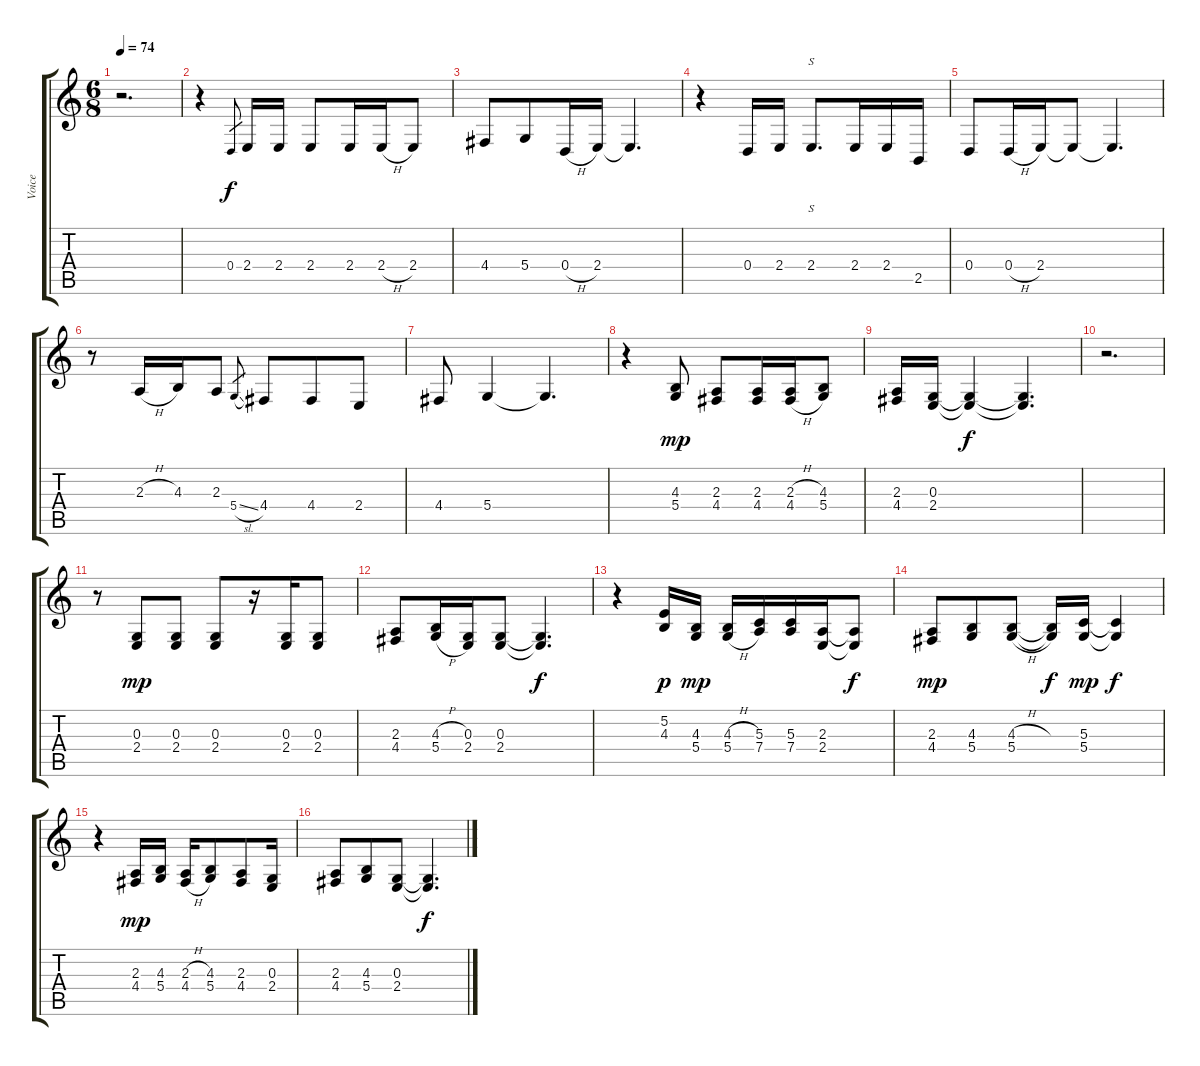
\track ("Voice" "Voice") {instrument acousticgrandpiano}
\staff {score tabs}
\tuning (E4 B3 G3 D3 A2 E2) {hide}
\ts (6 8)
\tempo 74
\clef g2
\ks c
r.2{d dy f} |
r.4 0.4.8{gr} 2.4.16 2.4.16 2.4.8 2.4.16 2.4{h}.16 2.4.8 |
4.4.8 5.4.8 0.4{h}.16 2.4.16 2.4{t}.4{d} |
r.4 0.4.16 2.4.16 2.4.8{s d} 2.4.16 2.4.16 2.5.16 |
0.4.8 0.4{h}.16 2.4.16 2.4{t}.8 2.4{t}.4{d} |
r.8 2.3{h}.16 4.3.16 2.3.8 5.4{sl}.8{gr} 4.4.8 4.4.8 2.4.8 |
4.4.8 5.4.4 5.4{t}.4{d} |
r.4 (4.3 5.4).8{dy mp} (2.3 4.4).8 (2.3 4.4).16 (2.3{h} 4.4{h}).16 (4.3 5.4).8 |
(2.3 4.4).16 (0.3 2.4).16 (0.3{t} 2.4{t}).4{dy f} (0.3{t} 2.4{t}).4{d} |
r.2{d} |
r.8 (0.3 2.4).8{dy mp} (0.3 2.4).8 (0.3 2.4).8 r.16 (0.3 2.4).16 (0.3 2.4).8 |
(2.3 4.4).8 (4.3{h} 5.4{h}).16 (0.3 2.4).16 (0.3 2.4).8 (0.3{t} 2.4{t}).4{d dy f} |
r.4 (5.2 4.3).16{dy p} (4.3 5.4).16{dy mp} (4.3{h} 5.4{h}).16 (5.3 7.4).16 (5.3 7.4).16 (2.3 2.4).16 (2.3{t} 2.4{t}).8{dy f} |
(2.3 4.4).8{dy mp} (4.3 5.4).8 (4.3{h} 5.4{h}).8 (4.3{t} 5.4{t}).16{dy f} (5.3 5.4).16{dy mp} (5.3{t} 5.4{t}).4{dy f} |
r.4 (2.3 4.4).16{dy mp} (4.3 5.4).16 (2.3{h} 4.4{h}).16 (4.3 5.4).8 (2.3 4.4).8 (0.3 2.4).16 |
(2.3 4.4).8 (4.3 5.4).8 (0.3 2.4).8 (0.3{t} 2.4{t}).4{d dy f}
